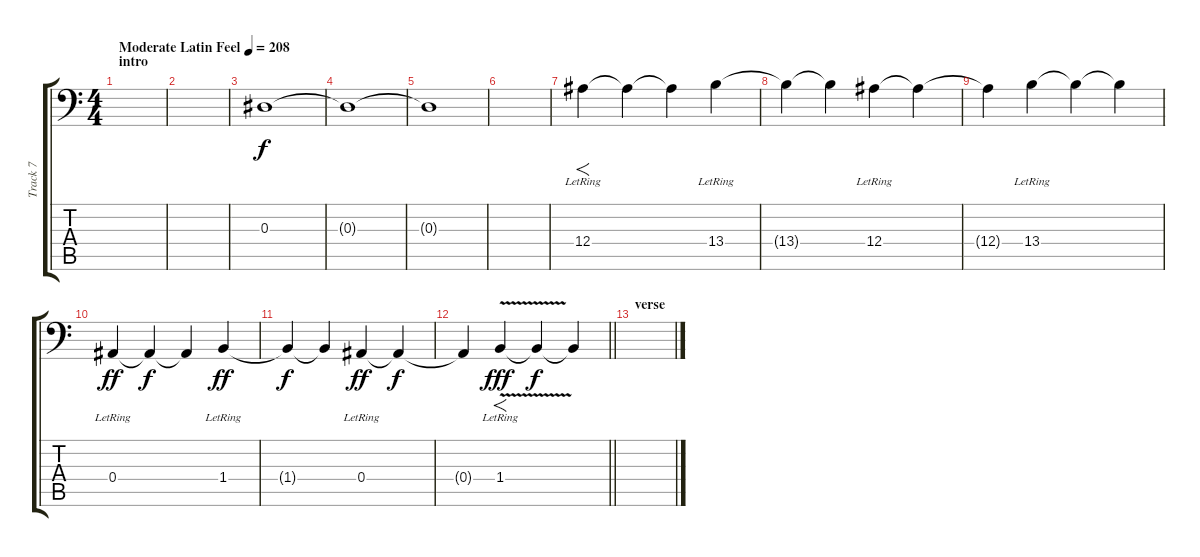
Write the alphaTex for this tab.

\track ("Track 7" "Track 7") {instrument churchorgan bank 7}
\staff {score tabs}
\tuning (C4 G3 Eb3 Bb2 F2 Bb1) {hide}
\ts (4 4)
\section ("" "intro")
\tempo (208 "Moderate Latin Feel")
\clef f4
\ks c
|
|
0.3.1 |
0.3{t}.1 |
0.3{t}.1 |
|
12.4{lr}.4{f} 12.4{t}.4 12.4{t}.4 13.4{lr}.4 |
13.4{t}.4 13.4{t}.4 12.4{lr}.4 12.4{t}.4 |
12.4{t}.4 13.4{lr}.4 13.4{t}.4 13.4{t}.4 |
0.4{lr}.4{dy ff} 0.4{t}.4{dy f} 0.4{t}.4 1.4{lr}.4{dy ff} |
1.4{t}.4{dy f} 1.4{t}.4 0.4{lr}.4{dy ff} 0.4{t}.4{dy f} |
\barLineRight lightlight
0.4{t}.4 1.4{v lr}.4{f dy fff} 1.4{t}.4{dy f} 1.4{t}.4 |
\section ("" "verse ")
